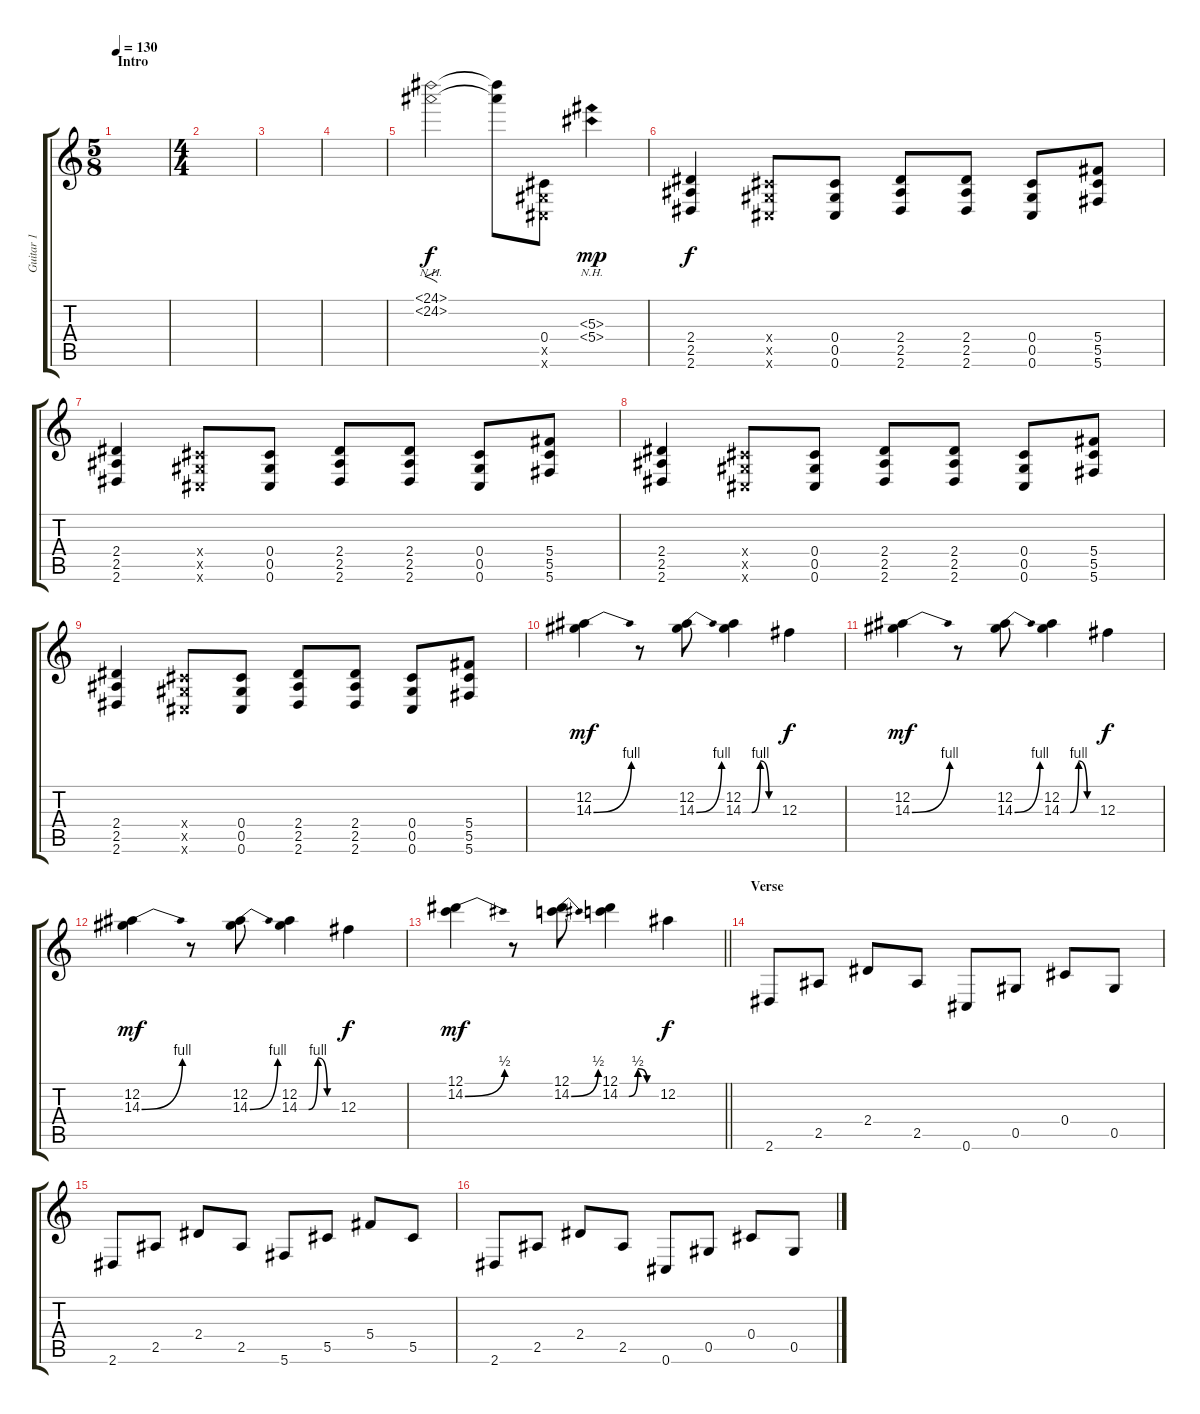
\track ("Guitar 1" "Guitar 1") {instrument distortionguitar}
\staff {score tabs}
\tuning (Eb4 Bb3 Gb3 Db3 Ab2 Db2) {hide}
\ts (5 8)
\section ("" "Intro")
\tempo 130
\clef g2
\ks c
|
\ts (4 4)
|
|
|
(24.1{nh} 24.2{nh}).2{f} (24.1{t} 24.2{t}).8{dy f} (0.4 0.5{x} 0.6{x}).8 (5.3{nh} 5.4{nh}).4{dy mp} |
(2.4 2.5 2.6).4{dy f} (0.4{x} 0.5{x} 0.6{x}).8 (0.4 0.5 0.6).8 (2.4 2.5 2.6).8 (2.4 2.5 2.6).8 (0.4 0.5 0.6).8 (5.4 5.5 5.6).8 |
(2.4 2.5 2.6).4 (0.4{x} 0.5{x} 0.6{x}).8 (0.4 0.5 0.6).8 (2.4 2.5 2.6).8 (2.4 2.5 2.6).8 (0.4 0.5 0.6).8 (5.4 5.5 5.6).8 |
(2.4 2.5 2.6).4 (0.4{x} 0.5{x} 0.6{x}).8 (0.4 0.5 0.6).8 (2.4 2.5 2.6).8 (2.4 2.5 2.6).8 (0.4 0.5 0.6).8 (5.4 5.5 5.6).8 |
(2.4 2.5 2.6).4 (0.4{x} 0.5{x} 0.6{x}).8 (0.4 0.5 0.6).8 (2.4 2.5 2.6).8 (2.4 2.5 2.6).8 (0.4 0.5 0.6).8 (5.4 5.5 5.6).8 |
(12.2 14.3{be (bend 0 0 60 4)}).4{dy mf} r.8 (12.2 14.3{be (bend 0 0 60 4)}).8 (12.2 14.3{be (custom 0 0 15 0 30 4 45 0 60 0)}).4 12.3.4{dy f} |
(12.2 14.3{be (bend 0 0 60 4)}).4{dy mf} r.8 (12.2 14.3{be (bend 0 0 60 4)}).8 (12.2 14.3{be (custom 0 0 15 0 30 4 45 0 60 0)}).4 12.3.4{dy f} |
(12.2 14.3{be (bend 0 0 60 4)}).4{dy mf} r.8 (12.2 14.3{be (bend 0 0 60 4)}).8 (12.2 14.3{be (custom 0 0 15 0 30 4 45 0 60 0)}).4 12.3.4{dy f} |
\barLineRight lightlight
(12.1 14.2{be (bend 0 0 60 2)}).4{dy mf} r.8 (12.1 14.2{be (bend 0 0 60 2)}).8 (12.1 14.2{be (custom 0 0 15 0 30 2 45 0 60 0)}).4 12.2.4{dy f} |
\section ("" "Verse")
2.6.8{instrument electricguitarclean} 2.5.8 2.4.8 2.5.8 0.6.8 0.5.8 0.4.8 0.5.8 |
2.6.8 2.5.8 2.4.8 2.5.8 5.6.8 5.5.8 5.4.8 5.5.8 |
2.6.8 2.5.8 2.4.8 2.5.8 0.6.8 0.5.8 0.4.8 0.5.8
